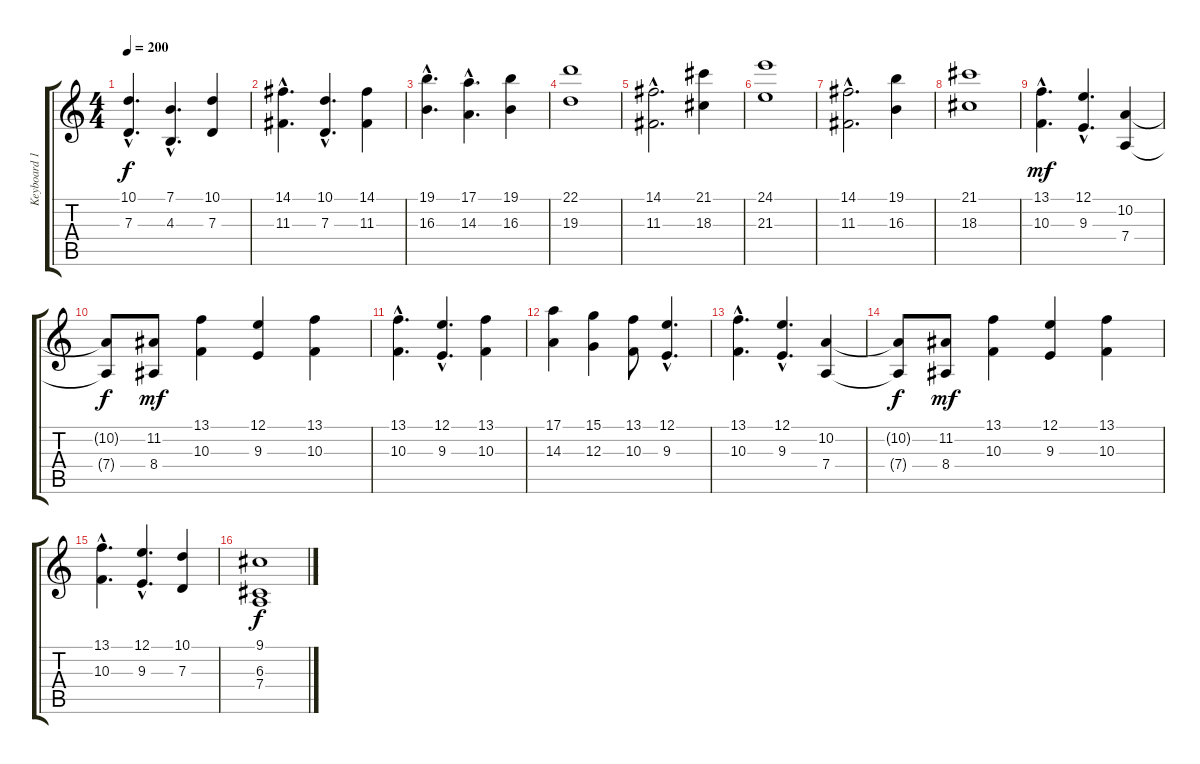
\track ("Keyboard 1" "Keyboard 1") {instrument stringensemble1}
\staff {score tabs}
\tuning (E4 B3 G3 D3 A2 E2) {hide}
\ts (4 4)
\section ("" "")
\tempo 200
\clef g2
\ks c
(10.1{hac} 7.3{hac}).4{d dy f} (7.1{hac} 4.3{hac}).4{d} (10.1 7.3).4 |
(14.1{hac} 11.3{hac}).4{d} (10.1{hac} 7.3{hac}).4{d} (14.1 11.3).4 |
(19.1{hac} 16.3{hac}).4{d} (17.1{hac} 14.3{hac}).4{d} (19.1 16.3).4 |
(22.1 19.3).1 |
\section ("" "")
(14.1{hac} 11.3{hac}).2{d} (21.1 18.3).4 |
(24.1 21.3).1 |
(14.1{hac} 11.3{hac}).2{d} (19.1 16.3).4 |
(21.1 18.3).1 |
\section ("" "")
(13.1{hac} 10.3{hac}).4{d dy mf} (12.1{hac} 9.3{hac}).4{d} (10.2 7.4).4 |
(10.2{t} 7.4{t}).8{dy f} (11.2 8.4).8{dy mf} (13.1 10.3).4 (12.1 9.3).4 (13.1 10.3).4 |
(13.1{hac} 10.3{hac}).4{d} (12.1{hac} 9.3{hac}).4{d} (13.1 10.3).4 |
(17.1 14.3).4 (15.1 12.3).4 (13.1 10.3).8 (12.1{hac} 9.3{hac}).4{d} |
(13.1{hac} 10.3{hac}).4{d} (12.1{hac} 9.3{hac}).4{d} (10.2 7.4).4 |
(10.2{t} 7.4{t}).8{dy f} (11.2 8.4).8{dy mf} (13.1 10.3).4 (12.1 9.3).4 (13.1 10.3).4 |
(13.1{hac} 10.3{hac}).4{d} (12.1{hac} 9.3{hac}).4{d} (10.1 7.3).4 |
(9.1 6.3 7.4).1{dy f}
